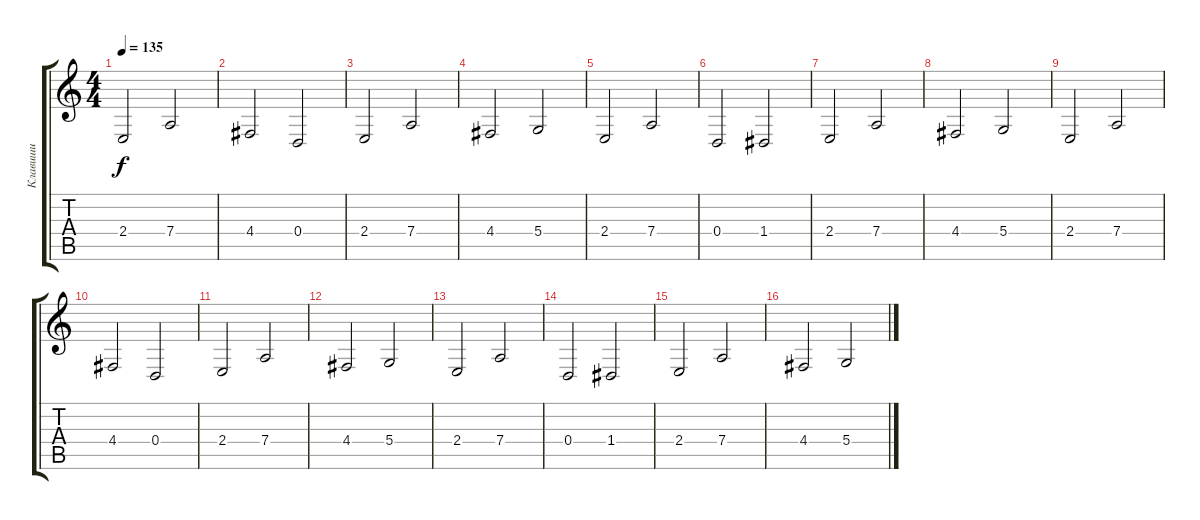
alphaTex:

\track ("Клавиши" "Клавиши") {instrument stringensemble2}
\staff {score tabs}
\tuning (E4 B3 G3 D3 A2 E2) {hide}
\ts (4 4)
\tempo 135
\clef g2
\ks c
2.4.2{dy f} 7.4.2 |
4.4.2 0.4.2 |
2.4.2 7.4.2 |
4.4.2 5.4.2 |
2.4.2 7.4.2 |
0.4.2 1.4.2 |
2.4.2 7.4.2 |
4.4.2 5.4.2 |
2.4.2 7.4.2 |
4.4.2 0.4.2 |
2.4.2 7.4.2 |
4.4.2 5.4.2 |
2.4.2 7.4.2 |
0.4.2 1.4.2 |
2.4.2 7.4.2 |
4.4.2 5.4.2
